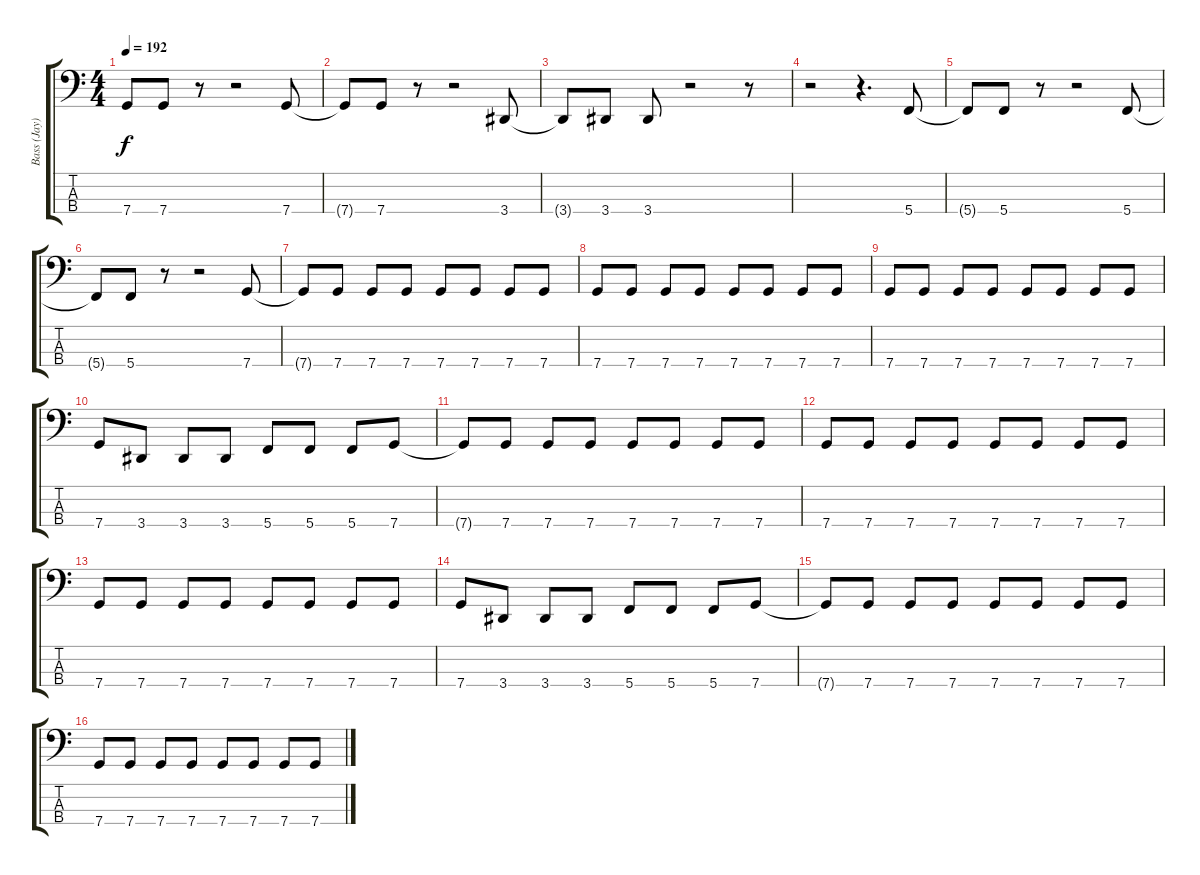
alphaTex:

\track ("Bass (Jay)" "Bass (Jay)") {instrument electricbasspick}
\staff {score tabs}
\tuning (F2 C2 G1 C1) {hide}
\ts (4 4)
\tempo 192
\clef f4
\ks c
7.4{t}.8{dy f} 7.4.8 r.8 r.2 7.4.8 |
7.4{t}.8 7.4.8 r.8 r.2 3.4.8 |
3.4{t}.8 3.4.8 3.4.8 r.2 r.8 |
r.2 r.4{d} 5.4.8 |
5.4{t}.8 5.4.8 r.8 r.2 5.4.8 |
5.4{t}.8 5.4.8 r.8 r.2 7.4.8 |
7.4{t}.8 7.4.8 7.4.8 7.4.8 7.4.8 7.4.8 7.4.8 7.4.8 |
7.4.8 7.4.8 7.4.8 7.4.8 7.4.8 7.4.8 7.4.8 7.4.8 |
7.4.8 7.4.8 7.4.8 7.4.8 7.4.8 7.4.8 7.4.8 7.4.8 |
7.4.8 3.4.8 3.4.8 3.4.8 5.4.8 5.4.8 5.4.8 7.4.8 |
7.4{t}.8 7.4.8 7.4.8 7.4.8 7.4.8 7.4.8 7.4.8 7.4.8 |
7.4.8 7.4.8 7.4.8 7.4.8 7.4.8 7.4.8 7.4.8 7.4.8 |
7.4.8 7.4.8 7.4.8 7.4.8 7.4.8 7.4.8 7.4.8 7.4.8 |
7.4.8 3.4.8 3.4.8 3.4.8 5.4.8 5.4.8 5.4.8 7.4.8 |
7.4{t}.8 7.4.8 7.4.8 7.4.8 7.4.8 7.4.8 7.4.8 7.4.8 |
7.4.8 7.4.8 7.4.8 7.4.8 7.4.8 7.4.8 7.4.8 7.4.8
